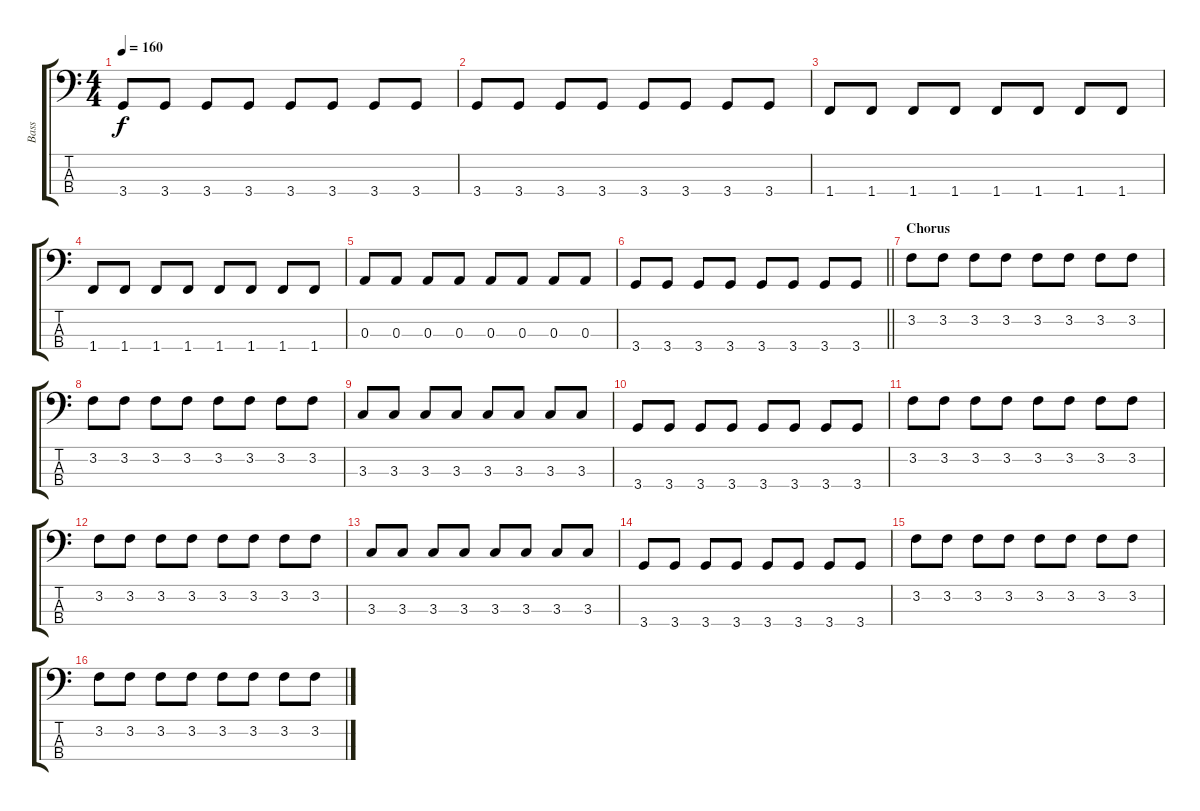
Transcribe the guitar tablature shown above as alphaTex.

\track ("Bass" "Bass") {instrument electricbassfinger}
\staff {score tabs}
\tuning (G2 D2 A1 E1) {hide}
\ts (4 4)
\tempo 160
\clef f4
\ks c
3.4.8{dy f} 3.4.8 3.4.8 3.4.8 3.4.8 3.4.8 3.4.8 3.4.8 |
3.4.8 3.4.8 3.4.8 3.4.8 3.4.8 3.4.8 3.4.8 3.4.8 |
1.4.8 1.4.8 1.4.8 1.4.8 1.4.8 1.4.8 1.4.8 1.4.8 |
1.4.8 1.4.8 1.4.8 1.4.8 1.4.8 1.4.8 1.4.8 1.4.8 |
0.3.8 0.3.8 0.3.8 0.3.8 0.3.8 0.3.8 0.3.8 0.3.8 |
\barLineRight lightlight
3.4.8 3.4.8 3.4.8 3.4.8 3.4.8 3.4.8 3.4.8 3.4.8 |
\section ("" "Chorus")
3.2.8 3.2.8 3.2.8 3.2.8 3.2.8 3.2.8 3.2.8 3.2.8 |
3.2.8 3.2.8 3.2.8 3.2.8 3.2.8 3.2.8 3.2.8 3.2.8 |
3.3.8 3.3.8 3.3.8 3.3.8 3.3.8 3.3.8 3.3.8 3.3.8 |
3.4.8 3.4.8 3.4.8 3.4.8 3.4.8 3.4.8 3.4.8 3.4.8 |
3.2.8 3.2.8 3.2.8 3.2.8 3.2.8 3.2.8 3.2.8 3.2.8 |
3.2.8 3.2.8 3.2.8 3.2.8 3.2.8 3.2.8 3.2.8 3.2.8 |
3.3.8 3.3.8 3.3.8 3.3.8 3.3.8 3.3.8 3.3.8 3.3.8 |
3.4.8 3.4.8 3.4.8 3.4.8 3.4.8 3.4.8 3.4.8 3.4.8 |
3.2.8 3.2.8 3.2.8 3.2.8 3.2.8 3.2.8 3.2.8 3.2.8 |
3.2.8 3.2.8 3.2.8 3.2.8 3.2.8 3.2.8 3.2.8 3.2.8
